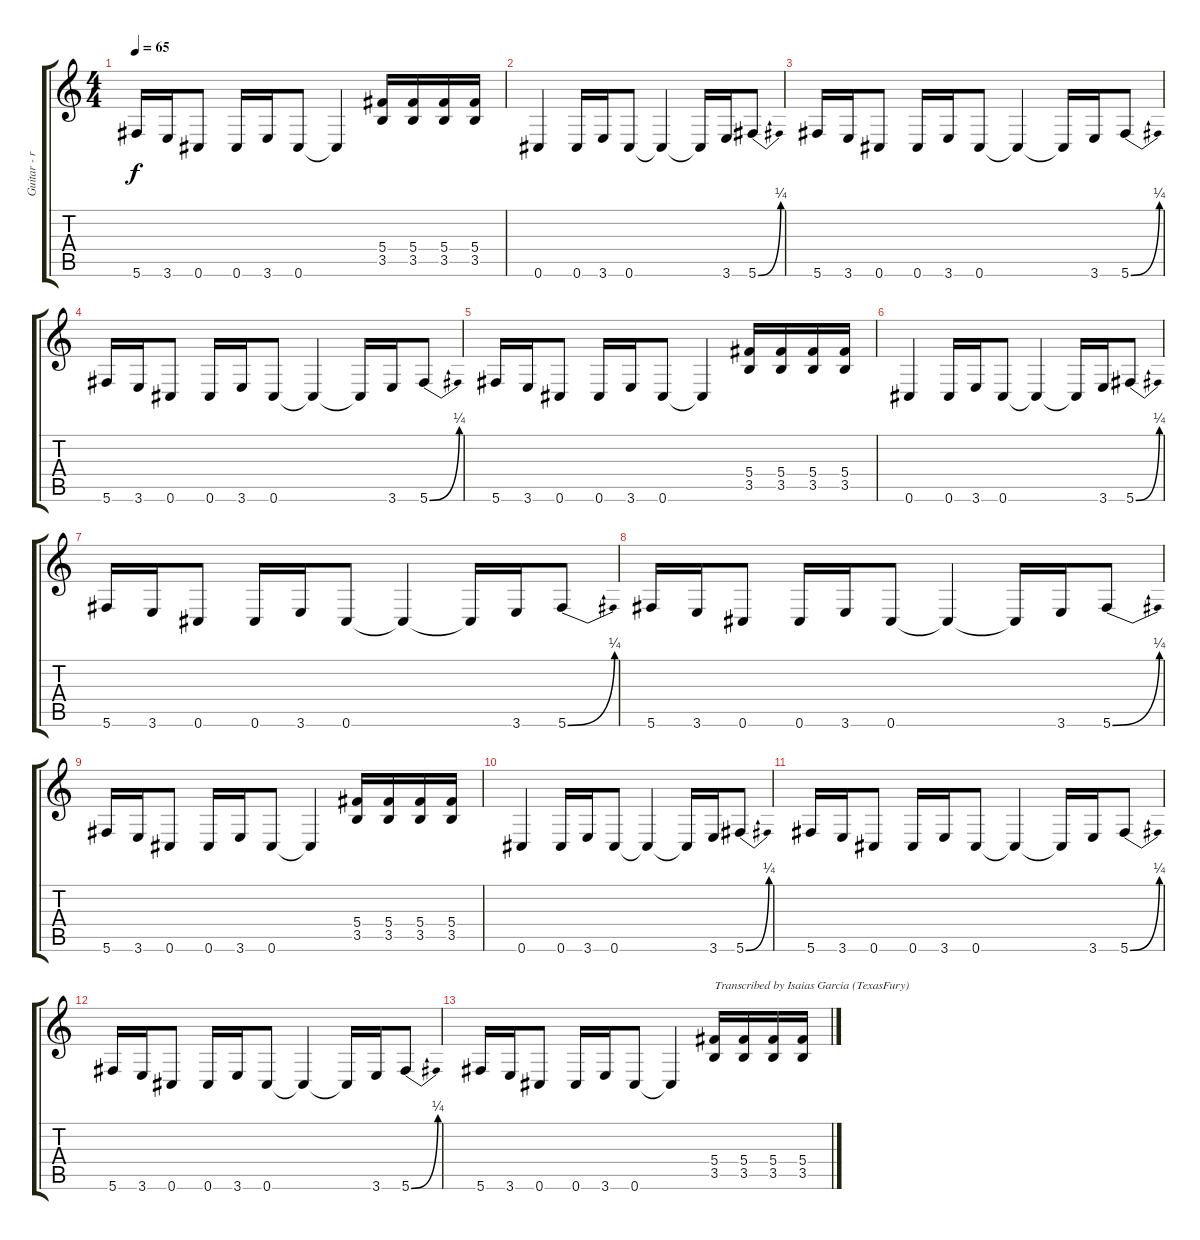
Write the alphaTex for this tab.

\track ("Guitar - right" "Guitar - r") {instrument distortionguitar}
\staff {score tabs}
\tuning (Eb4 Bb3 Gb3 Db3 Ab2 Db2) {hide}
\ts (4 4)
\tempo 65
\clef g2
\ks c
5.6.16{dy f} 3.6.16 0.6.8 0.6.16 3.6.16 0.6.8 0.6{t}.4 (5.4 3.5).16 (5.4 3.5).16 (5.4 3.5).16 (5.4 3.5).16 |
0.6.4 0.6.16 3.6.16 0.6.8 0.6{t}.4 0.6{t}.16 3.6.16 5.6{be (bend 0 0 60 1)}.8 |
5.6.16 3.6.16 0.6.8 0.6.16 3.6.16 0.6.8 0.6{t}.4 0.6{t}.16 3.6.16 5.6{be (bend 0 0 60 1)}.8 |
5.6.16 3.6.16 0.6.8 0.6.16 3.6.16 0.6.8 0.6{t}.4 0.6{t}.16 3.6.16 5.6{be (bend 0 0 60 1)}.8 |
5.6.16 3.6.16 0.6.8 0.6.16 3.6.16 0.6.8 0.6{t}.4 (5.4 3.5).16 (5.4 3.5).16 (5.4 3.5).16 (5.4 3.5).16 |
0.6.4 0.6.16 3.6.16 0.6.8 0.6{t}.4 0.6{t}.16 3.6.16 5.6{be (bend 0 0 60 1)}.8 |
5.6.16 3.6.16 0.6.8 0.6.16 3.6.16 0.6.8 0.6{t}.4 0.6{t}.16 3.6.16 5.6{be (bend 0 0 60 1)}.8 |
5.6.16 3.6.16 0.6.8 0.6.16 3.6.16 0.6.8 0.6{t}.4 0.6{t}.16 3.6.16 5.6{be (bend 0 0 60 1)}.8 |
5.6.16 3.6.16 0.6.8 0.6.16 3.6.16 0.6.8 0.6{t}.4 (5.4 3.5).16 (5.4 3.5).16 (5.4 3.5).16 (5.4 3.5).16 |
0.6.4 0.6.16 3.6.16 0.6.8 0.6{t}.4 0.6{t}.16 3.6.16 5.6{be (bend 0 0 60 1)}.8 |
5.6.16 3.6.16 0.6.8 0.6.16 3.6.16 0.6.8 0.6{t}.4 0.6{t}.16 3.6.16 5.6{be (bend 0 0 60 1)}.8 |
5.6.16 3.6.16 0.6.8 0.6.16 3.6.16 0.6.8 0.6{t}.4 0.6{t}.16 3.6.16 5.6{be (bend 0 0 60 1)}.8 |
5.6.16 3.6.16 0.6.8 0.6.16 3.6.16 0.6.8 0.6{t}.4 (5.4 3.5).16{txt "Transcribed by Isaias Garcia (TexasFury)"} (5.4 3.5).16 (5.4 3.5).16 (5.4 3.5).16
